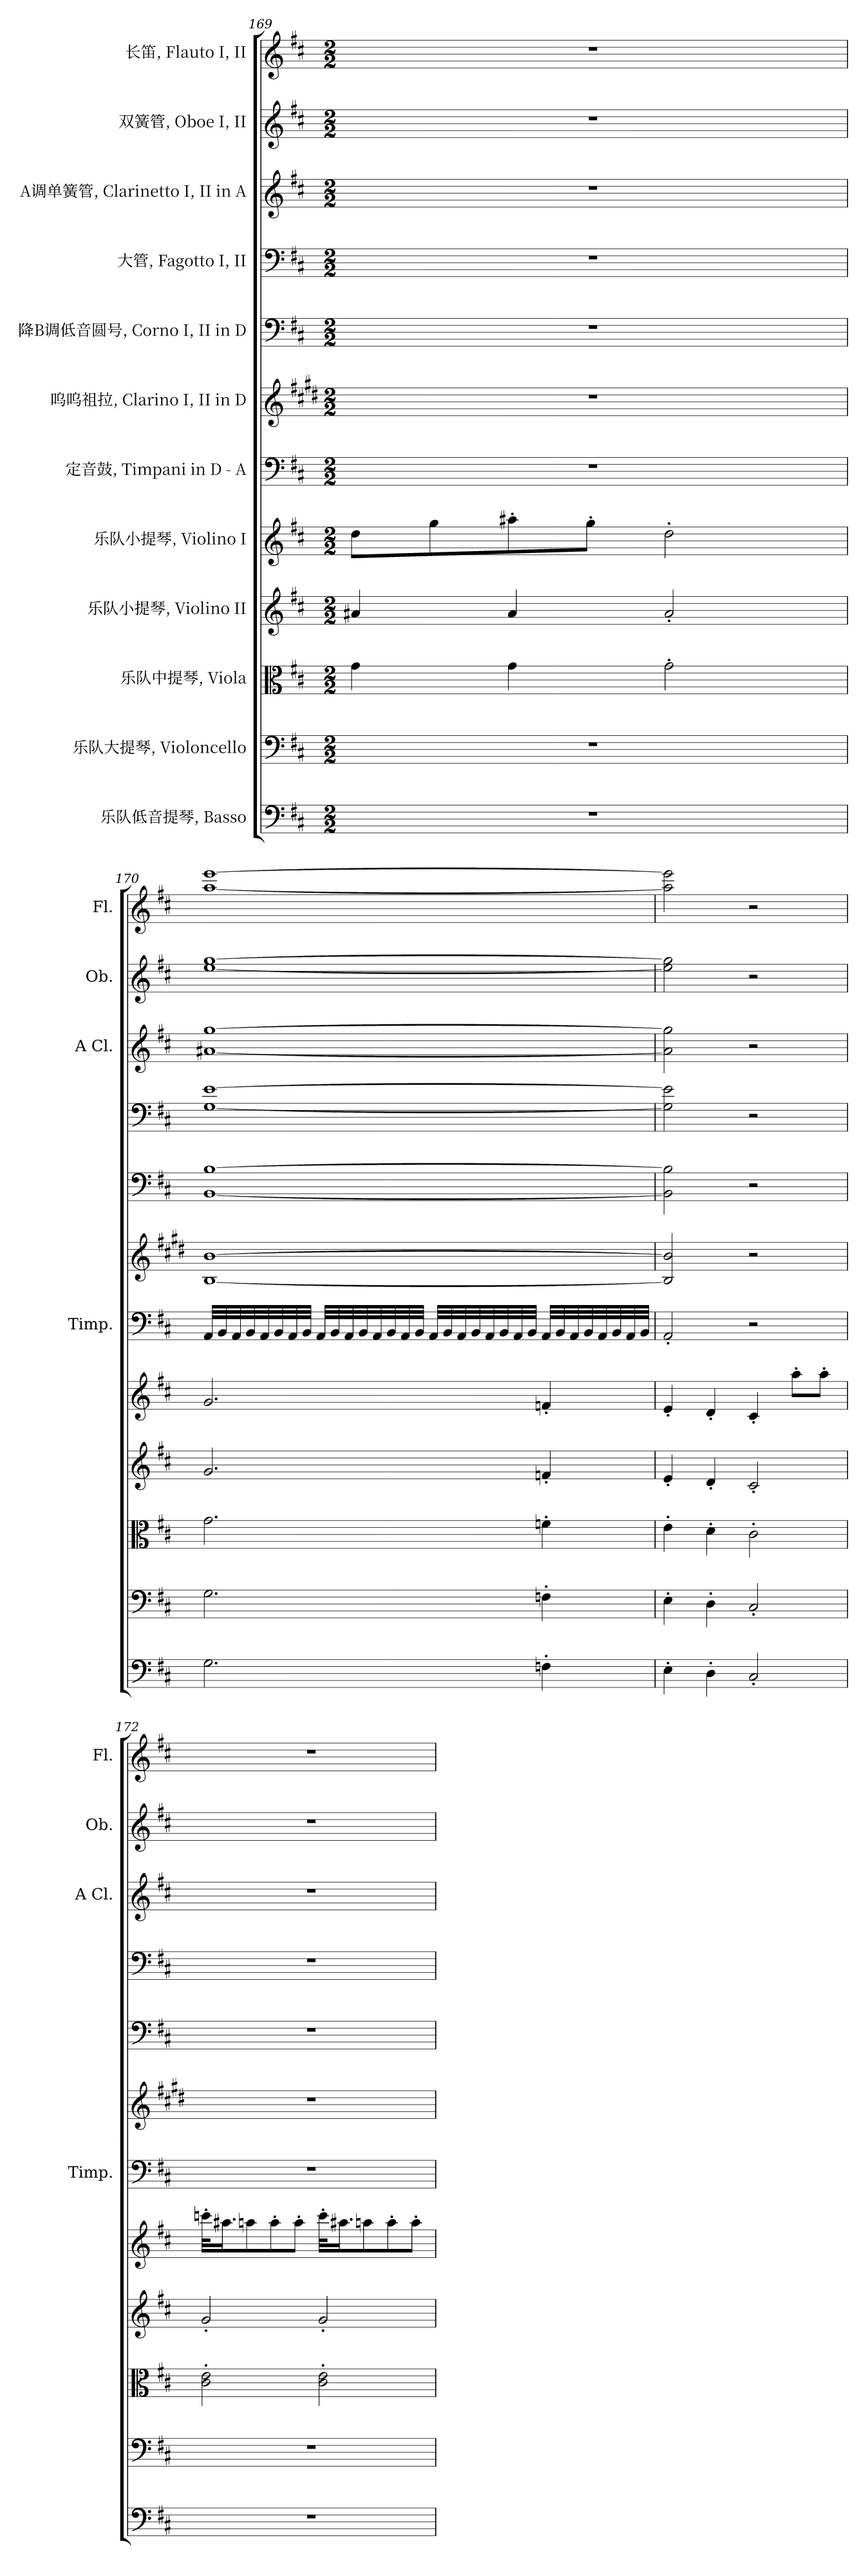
**kern	**kern	**kern	**kern	**kern	**kern	**kern	**kern	**kern	**kern	**kern	**kern
*part12	*part11	*part10	*part9	*part8	*part7	*part6	*part5	*part4	*part3	*part2	*part1
*staff12	*staff11	*staff10	*staff9	*staff8	*staff7	*staff6	*staff5	*staff4	*staff3	*staff2	*staff1
*I"乐队低音提琴, Basso	*I"乐队大提琴, Violoncello	*I"乐队中提琴, Viola	*I"乐队小提琴, Violino II	*I"乐队小提琴, Violino I	*I"定音鼓, Timpani in D - A	*I"呜呜祖拉, Clarino I, II in D	*I"降B调低音圆号, Corno I, II in D	*I"大管, Fagotto I, II	*I"A调单簧管, Clarinetto I, II in A	*I"双簧管, Oboe I, II	*I"长笛, Flauto I, II
*	*	*	*	*	*I'Timp.	*	*	*	*I'A Cl.	*I'Ob.	*I'Fl.
*clefF4	*clefF4	*clefC3	*clefG2	*clefG2	*clefF4	*clefG2	*clefF4	*clefF4	*clefG2	*clefG2	*clefG2
*ITrd7c12	*	*	*	*	*	*ITrd1c2	*ITrd1c2	*	*ITrd2c3	*	*
*k[f#c#]	*k[f#c#]	*k[f#c#]	*k[f#c#]	*k[f#c#]	*k[f#c#]	*k[f#c#]	*k[]	*k[f#c#]	*k[f#c#g#d#a#]	*k[f#c#]	*k[f#c#]
*M2/2	*M2/2	*M2/2	*M2/2	*M2/2	*M2/2	*M2/2	*M2/2	*M2/2	*M2/2	*M2/2	*M2/2
=169	=169	=169	=169	=169	=169	=169	=169	=169	=169	=169	=169
1r	1r	4g\	4a#X/	8dd\L	1r	1r	1r	1r	1r	1r	1r
.	.	.	.	8gg\	.	.	.	.	.	.	.
.	.	4g\	4a#/	8aa#X'\	.	.	.	.	.	.	.
.	.	.	.	8gg'\J	.	.	.	.	.	.	.
.	.	2g'\	2a#'/	2dd'\	.	.	.	.	.	.	.
!!LO:PB:g=z
=170	=170	=170	=170	=170	=170	=170	=170	=170	=170	=170	=170
2.GG\	2.G\	2.g\	2.g/	2.g/	32AA/LLL	[1A [1a	[1AA [1A	[1G [1e	[1f##X [1ee	[1ee [1gg	[1aa [1eee
.	.	.	.	.	32BB/	.	.	.	.	.	.
.	.	.	.	.	32AA/	.	.	.	.	.	.
.	.	.	.	.	32BB/	.	.	.	.	.	.
.	.	.	.	.	32AA/	.	.	.	.	.	.
.	.	.	.	.	32BB/	.	.	.	.	.	.
.	.	.	.	.	32AA/	.	.	.	.	.	.
.	.	.	.	.	32BB/JJJ	.	.	.	.	.	.
.	.	.	.	.	32AA/LLL	.	.	.	.	.	.
.	.	.	.	.	32BB/	.	.	.	.	.	.
.	.	.	.	.	32AA/	.	.	.	.	.	.
.	.	.	.	.	32BB/	.	.	.	.	.	.
.	.	.	.	.	32AA/	.	.	.	.	.	.
.	.	.	.	.	32BB/	.	.	.	.	.	.
.	.	.	.	.	32AA/	.	.	.	.	.	.
.	.	.	.	.	32BB/JJJ	.	.	.	.	.	.
.	.	.	.	.	32AA/LLL	.	.	.	.	.	.
.	.	.	.	.	32BB/	.	.	.	.	.	.
.	.	.	.	.	32AA/	.	.	.	.	.	.
.	.	.	.	.	32BB/	.	.	.	.	.	.
.	.	.	.	.	32AA/	.	.	.	.	.	.
.	.	.	.	.	32BB/	.	.	.	.	.	.
.	.	.	.	.	32AA/	.	.	.	.	.	.
.	.	.	.	.	32BB/JJJ	.	.	.	.	.	.
4FFn'\	4Fn'\	4fn'\	4fn'/	4fn'/	32AA/LLL	.	.	.	.	.	.
.	.	.	.	.	32BB/	.	.	.	.	.	.
.	.	.	.	.	32AA/	.	.	.	.	.	.
.	.	.	.	.	32BB/	.	.	.	.	.	.
.	.	.	.	.	32AA/	.	.	.	.	.	.
.	.	.	.	.	32BB/	.	.	.	.	.	.
.	.	.	.	.	32AA/	.	.	.	.	.	.
.	.	.	.	.	32BB/JJJ	.	.	.	.	.	.
=171	=171	=171	=171	=171	=171	=171	=171	=171	=171	=171	=171
4EE'\	4E'\	4e'\	4e'/	4e'/	2AA'/	2A/] 2a/]	2AA\] 2A\]	2G\] 2e\]	2f##\] 2ee\]	2ee\] 2gg\]	2aa\] 2eee\]
4DD'\	4D'\	4d'\	4d'/	4d'/	.	.	.	.	.	.	.
2CC#'/	2C#'/	2c#'\	2c#'/	4c#'/	2r	2r	2r	2r	2r	2r	2r
.	.	.	.	8aa'\L	.	.	.	.	.	.	.
.	.	.	.	8aa'\J	.	.	.	.	.	.	.
!!LO:PB:g=z
=172	=172	=172	=172	=172	=172	=172	=172	=172	=172	=172	=172
1r	1r	2c#\' 2e\'	2g'/	32cccn'\KLL	1r	1r	1r	1r	1r	1r	1r
.	.	.	.	16.aa#X\J	.	.	.	.	.	.	.
.	.	.	.	8aan\	.	.	.	.	.	.	.
.	.	.	.	8aa'\	.	.	.	.	.	.	.
.	.	.	.	8aa'\J	.	.	.	.	.	.	.
.	.	2c#\' 2e\'	2g'/	32ccc'\KLL	.	.	.	.	.	.	.
.	.	.	.	16.aa#X\J	.	.	.	.	.	.	.
.	.	.	.	8aan\	.	.	.	.	.	.	.
.	.	.	.	8aa'\	.	.	.	.	.	.	.
.	.	.	.	8aa'\J	.	.	.	.	.	.	.
=	=	=	=	=	=	=	=	=	=	=	=
*-	*-	*-	*-	*-	*-	*-	*-	*-	*-	*-	*-
